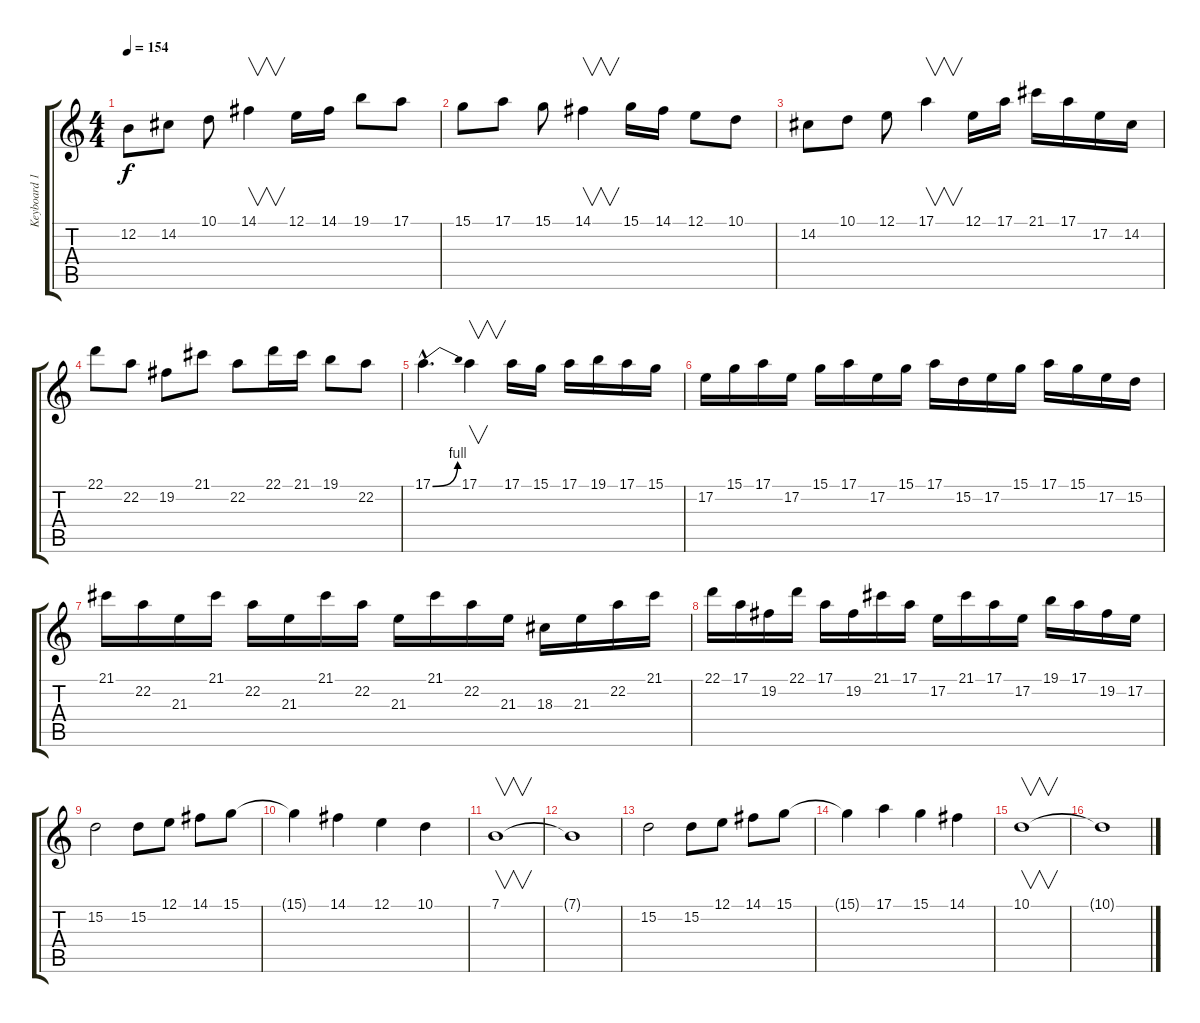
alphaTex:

\track ("Keyboard 1" "Keyboard 1") {instrument lead1square}
\staff {score tabs}
\tuning (E4 B3 G3 D3 A2 E2) {hide}
\ts (4 4)
\tempo 154
\clef g2
\ks c
12.2.8{dy f} 14.2.8 10.1.8 14.1.4{v} 12.1.16 14.1.16 19.1.8 17.1.8 |
15.1.8 17.1.8 15.1.8 14.1.4{v} 15.1.16 14.1.16 12.1.8 10.1.8 |
14.2.8 10.1.8 12.1.8 17.1.4{v} 12.1.16 17.1.16 21.1.16 17.1.16 17.2.16 14.2.16 |
22.1.8 22.2.8 19.2.8 21.1.8 22.2.8 22.1.16 21.1.16 19.1.8 22.2.8 |
17.1{be (bend 0 0 60 4) hac}.4{d} 17.1.4{v} 17.1.16 15.1.16 17.1.16 19.1.16 17.1.16 15.1.16 |
17.2.16 15.1.16 17.1.16 17.2.16 15.1.16 17.1.16 17.2.16 15.1.16 17.1.16 15.2.16 17.2.16 15.1.16 17.1.16 15.1.16 17.2.16 15.2.16 |
21.1.16 22.2.16 21.3.16 21.1.16 22.2.16 21.3.16 21.1.16 22.2.16 21.3.16 21.1.16 22.2.16 21.3.16 18.3.16 21.3.16 22.2.16 21.1.16 |
22.1.16 17.1.16 19.2.16 22.1.16 17.1.16 19.2.16 21.1.16 17.1.16 17.2.16 21.1.16 17.1.16 17.2.16 19.1.16 17.1.16 19.2.16 17.2.16 |
\section ("" "")
15.2.2 15.2.8 12.1.8 14.1.8 15.1.8 |
15.1{t}.4 14.1.4 12.1.4 10.1.4 |
7.1.1{v} |
7.1{t}.1 |
15.2.2 15.2.8 12.1.8 14.1.8 15.1.8 |
15.1{t}.4 17.1.4 15.1.4 14.1.4 |
10.1.1{v} |
10.1{t}.1
